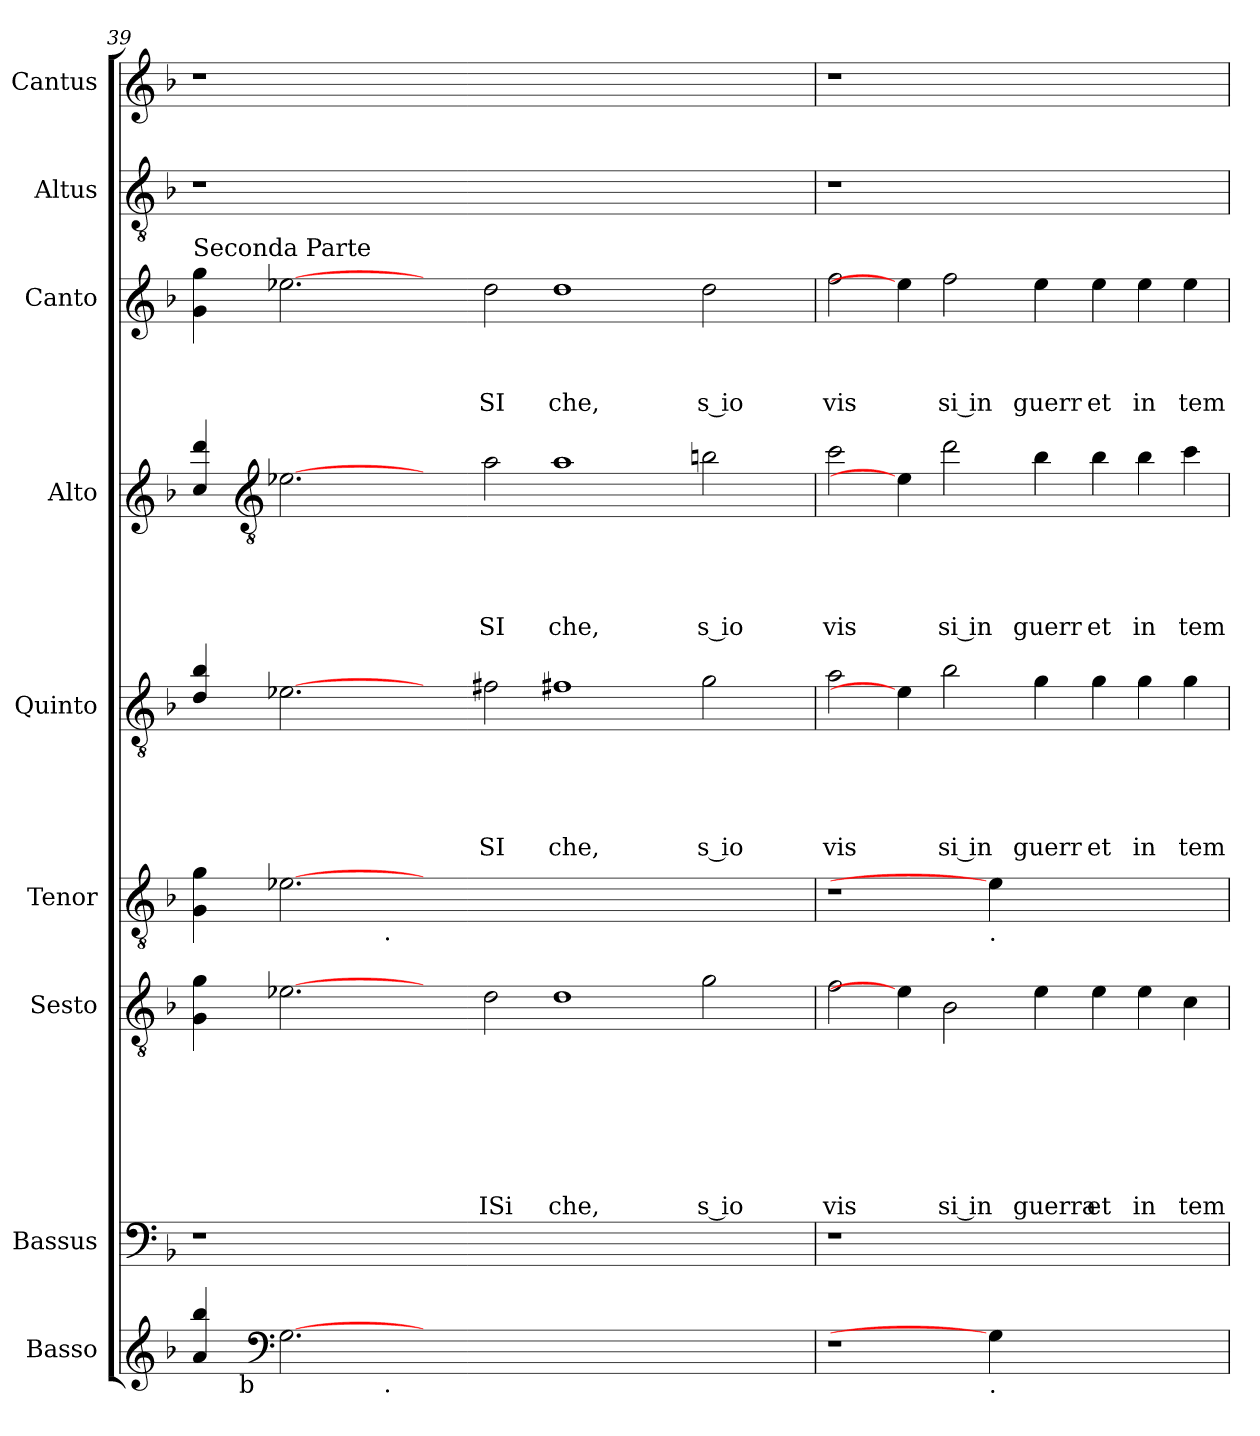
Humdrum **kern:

**kern	**kern	**kern	**text	**text	**text	**text	**text	**text	**text	**kern	**text	**kern	**text	**text	**text	**text	**text	**kern	**text	**text	**text	**text	**kern	**text	**text	**text	**kern	**kern
*part9	*part8	*part7	*part7	*part7	*part7	*part7	*part7	*part7	*part7	*part6	*part6	*part5	*part5	*part5	*part5	*part5	*part5	*part4	*part4	*part4	*part4	*part4	*part3	*part3	*part3	*part3	*part2	*part1
*staff9	*staff8	*staff7	*staff7	*staff7	*staff7	*staff7	*staff7	*staff7	*staff7	*staff6	*staff6	*staff5	*staff5	*staff5	*staff5	*staff5	*staff5	*staff4	*staff4	*staff4	*staff4	*staff4	*staff3	*staff3	*staff3	*staff3	*staff2	*staff1
*I"Basso	*I"Bassus	*I"Sesto	*	*	*	*	*	*	*	*I"Tenor	*	*I"Quinto	*	*	*	*	*	*I"Alto	*	*	*	*	*I"Canto	*	*	*	*I"Altus	*I"Cantus
*	*	*I'Sesto	*	*	*	*	*	*	*	*I'Tenor	*	*I'Quinto	*	*	*	*	*	*I'Alto	*	*	*	*	*I'Canto	*	*	*	*I'Altus	*I'Cantus
!!LO:LB:g=z
*clefG2	*clefF4	*clefGv2	*	*	*	*	*	*	*	*clefGv2	*	*clefGv2	*	*	*	*	*	*clefG2	*	*	*	*	*clefG2	*	*	*	*clefGv2	*clefG2
*k[b-]	*k[b-]	*k[b-]	*	*	*	*	*	*	*	*k[b-]	*	*k[b-]	*	*	*	*	*	*k[b-]	*	*	*	*	*k[b-]	*	*	*	*k[b-]	*k[b-]
*F:	*F:	*F:	*	*	*	*	*	*	*	*F:	*	*F:	*	*	*	*	*	*F:	*	*	*	*	*F:	*	*	*	*F:	*F:
=39	=39	=39	=39	=39	=39	=39	=39	=39	=39	=39	=39	=39	=39	=39	=39	=39	=39	=39	=39	=39	=39	=39	=39	=39	=39	=39	=39	=39
!	!	!	!	!	!	!	!	!	!	!	!	!	!	!	!	!	!	!	!	!	!	!	!LO:TX:a:t=Seconda Parte	!	!	!	!	!
*^	*	*	*	*	*	*	*	*	*	*^	*	*	*	*	*	*	*	*	*	*	*	*	*	*	*	*	*	*
*	*^	*	*	*	*	*	*	*	*	*	*	*	*	*	*	*	*	*	*	*	*	*	*	*	*	*	*	*	*	*
4a/ 4bb-/	8.ryy	2ryy	1r	4G\ 4g\	.	.	.	.	.	.	.	4G\ 4g\	2ryy	.	4d/ 4b-/	.	.	.	.	.	4cc/ 4ddd/	.	.	.	.	4g\ 4gg\	.	.	.	1r	1r
!	!LO:TX:b:t=b	!	!	!	!	!	!	!	!	!	!	!	!	!	!	!	!	!	!	!	!	!	!	!	!	!	!	!	!	!	!
.	1ryy	.	.	.	.	.	.	.	.	.	.	.	.	.	.	.	.	.	.	.	.	.	.	.	.	.	.	.	.	.	.
*clefF4	*	*	*	*	*	*	*	*	*	*	*	*	*	*	*	*	*	*	*	*	*clefGv2	*	*	*	*	*	*	*	*	*	*
[2.G	.	.	.	[2.e-X	.	.	.	.	.	.	.	[2.e-X	.	.	[2.e-X	.	.	.	.	.	[2.e-X	.	.	.	.	[2.ee-X	.	.	.	.	.
.	.	4ryy	.	.	.	.	.	.	.	.	.	.	4ryy	.	.	.	.	.	.	.	.	.	.	.	.	.	.	.	.	.	.
.	.	32ryy	.	.	.	.	.	.	.	.	.	.	32ryy	.	.	.	.	.	.	.	.	.	.	.	.	.	.	.	.	.	.
!	!	!	!	!	!	!	!	!	!	!	!	!	!LO:TX:b:t=.	!	!	!	!	!	!	!	!	!	!	!	!	!	!	!	!	!	!
!	!	!LO:TX:b:t=.	!	!	!	!	!	!	!	!	!	!	!	!	!	!	!	!	!	!	!	!	!	!	!	!	!	!	!	!	!
.	.	1ryy	.	.	.	.	.	.	.	.	.	.	1ryy	.	.	.	.	.	.	.	.	.	.	.	.	.	.	.	.	.	.
0ryy	.	.	0ryy	4ryy	.	.	.	.	.	.	.	0ryy	.	.	4ryy	.	.	.	.	.	4ryy	.	.	.	.	4ryy	.	.	.	0ryy	0ryy
.	1ryy	.	.	.	.	.	.	.	.	.	.	.	.	.	.	.	.	.	.	.	.	.	.	.	.	.	.	.	.	.	.
!	!	!	!	!	!	!	!	!	!	!	!LO:LY:b	!	!	!	!	!	!	!	!	!LO:LY:b	!	!	!	!	!LO:LY:b	!	!	!	!LO:LY:b	!	!
.	.	.	.	2d\	.	.	.	.	.	.	ISi	.	.	.	2f#X\	.	.	.	.	SI	2a\	.	.	.	SI	2dd\	.	.	SI	.	.
!	!	!	!	!	!	!	!	!	!	!	!LO:LY:b	!	!	!	!	!	!	!	!	!LO:LY:b	!	!	!	!	!LO:LY:b	!	!	!	!LO:LY:b	!	!
.	.	.	.	1d	.	.	.	.	.	.	che,	.	.	.	1f#X	.	.	.	.	che,	1a	.	.	.	che,	1dd	.	.	che,	.	.
.	.	1ryy	.	.	.	.	.	.	.	.	.	.	1ryy	.	.	.	.	.	.	.	.	.	.	.	.	.	.	.	.	.	.
.	1ryy	.	.	.	.	.	.	.	.	.	.	.	.	.	.	.	.	.	.	.	.	.	.	.	.	.	.	.	.	.	.
!	!	!	!	!	!	!	!	!	!	!	!LO:LY:b:rj	!	!	!	!	!	!	!	!	!LO:LY:b:rj	!	!	!	!	!LO:LY:b:rj	!	!	!	!LO:LY:b:rj	!	!
.	.	.	.	2g\	.	.	.	.	.	.	s io	.	.	.	2g\	.	.	.	.	s io	2bn\	.	.	.	s io	2dd\	.	.	s io	.	.
.	.	4...ryy	.	.	.	.	.	.	.	.	.	.	4...ryy	.	.	.	.	.	.	.	.	.	.	.	.	.	.	.	.	.	.
4ryy	.	.	4ryy	.	.	.	.	.	.	.	.	4ryy	.	.	.	.	.	.	.	.	.	.	.	.	.	.	.	.	.	4ryy	4ryy
.	16ryy	.	.	.	.	.	.	.	.	.	.	.	.	.	.	.	.	.	.	.	.	.	.	.	.	.	.	.	.	.	.
=40	=40	=40	=40	=40	=40	=40	=40	=40	=40	=40	=40	=40	=40	=40	=40	=40	=40	=40	=40	=40	=40	=40	=40	=40	=40	=40	=40	=40	=40	=40	=40
!	!	!	!	!	!	!	!	!	!	!	!LO:LY:b	!	!	!	!	!	!	!	!	!LO:LY:b	!	!	!	!	!LO:LY:b	!	!	!	!LO:LY:b	!	!
*v	*v	*v	*	*	*	*	*	*	*	*	*	*v	*v	*	*	*	*	*	*	*	*	*	*	*	*	*	*	*	*	*	*
1r	1r	2f\	.	.	.	.	.	.	vis	1r	.	2a\	.	.	.	.	vis	2cc\	.	.	.	vis	2ff\	.	.	vis	1r	1r
.	.	4e-]	.	.	.	.	.	.	.	.	.	4e-]	.	.	.	.	.	4e-]	.	.	.	.	4ee-]	.	.	.	.	.
!	!	!	!	!	!	!	!	!	!LO:LY:b:rj	!	!	!	!	!	!	!	!LO:LY:b:rj	!	!	!	!	!LO:LY:b:rj	!	!	!	!LO:LY:b:rj	!	!
.	.	2B-\	.	.	.	.	.	.	si in	.	.	2b-\	.	.	.	.	si in	2dd\	.	.	.	si in	2ff\	.	.	si in	.	.
!	!	!	!	!	!	!	!	!	!	!LO:TX:b:t=.	!	!	!	!	!	!	!	!	!	!	!	!	!	!	!	!	!	!
!LO:TX:b:t=.	!	!	!	!	!	!	!	!	!	!	!	!	!	!	!	!	!	!	!	!	!	!	!	!	!	!	!	!
4G]	1ryy	.	.	.	.	.	.	.	.	4e-]	.	.	.	.	.	.	.	.	.	.	.	.	.	.	.	.	1ryy	1ryy
!	!	!	!	!	!	!	!	!	!LO:LY:b	!	!	!	!	!	!	!	!LO:LY:b	!	!	!	!	!LO:LY:b	!	!	!	!LO:LY:b	!	!
1ryy	.	4e\	.	.	.	.	.	.	guerra	1ryy	.	4g\	.	.	.	.	guerr	4b-\	.	.	.	guerr	4ee\	.	.	guerr	.	.
!	!	!	!	!	!	!	!	!	!LO:LY:b	!	!	!	!	!	!	!	!LO:LY:b	!	!	!	!	!LO:LY:b	!	!	!	!LO:LY:b	!	!
.	.	4e\	.	.	.	.	.	.	et	.	.	4g\	.	.	.	.	et	4b-\	.	.	.	et	4ee\	.	.	et	.	.
!	!	!	!	!	!	!	!	!	!LO:LY:b	!	!	!	!	!	!	!	!LO:LY:b	!	!	!	!	!LO:LY:b	!	!	!	!LO:LY:b	!	!
.	.	4e\	.	.	.	.	.	.	in	.	.	4g\	.	.	.	.	in	4b-\	.	.	.	in	4ee\	.	.	in	.	.
!	!	!	!	!	!	!	!	!	!LO:LY:b	!	!	!	!	!	!	!	!LO:LY:b	!	!	!	!	!LO:LY:b	!	!	!	!LO:LY:b	!	!
.	4ryy	4c\	.	.	.	.	.	.	tem	.	.	4g\	.	.	.	.	tem	4cc\	.	.	.	tem	4ee\	.	.	tem	4ryy	4ryy
=	=	=	=	=	=	=	=	=	=	=	=	=	=	=	=	=	=	=	=	=	=	=	=	=	=	=	=	=
*-	*-	*-	*-	*-	*-	*-	*-	*-	*-	*-	*-	*-	*-	*-	*-	*-	*-	*-	*-	*-	*-	*-	*-	*-	*-	*-	*-	*-
